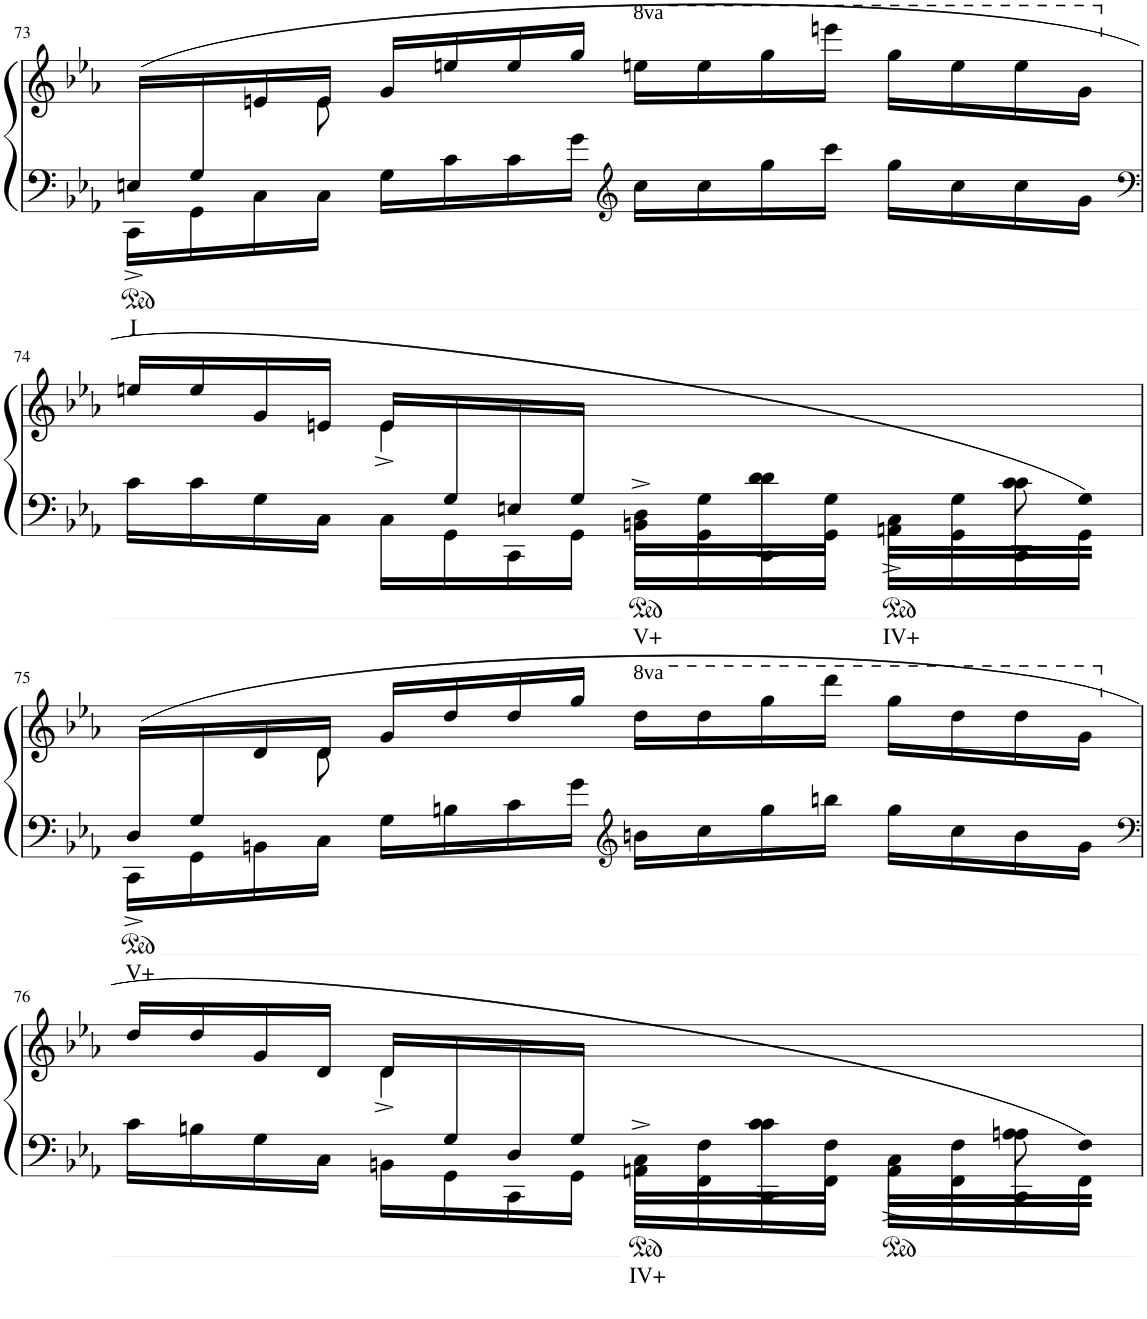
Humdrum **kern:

**kern	**text	**kern
*part1	*part1	*part1
*staff2	*staff2	*staff1
*I"Piano	*	*
*I'Pno	*	*
!!LO:PB:g=z
*clefF4	*	*clefG2
*k[b-e-a-]	*	*k[b-e-a-]
*M4/4	*	*M4/4
*met(c|)	*	*met(c|)
=73	=73	=73
*^	*	*
!	!	!LO:LY:b	!
*	*	*	*^
16En^/LL	16CC\LL	I	8ryy	8.ryy
16G/	16GG\	.	.	.
2..ryy	16C\	.	16en/	.
.	16C\JJ	.	16e/JJ	8e\
.	16G\LL	.	16g/LL	.
.	16c\	.	16een/	2ryy
.	16c\	.	16ee/	.
.	16g\JJ	.	16gg/JJ	.
*clefG2	*	*	*	*
*	*	*	*8va	*
.	16cc\LL	.	16eeen\LL	.
.	16cc\	.	16eee\	.
.	16gg\	.	16ggg\	.
.	16ccc\JJ	.	16eeeen\JJ	.
.	16gg\LL	.	16ggg\LL	.
.	16cc\	.	16eee\	8.ryy
.	16cc\	.	16eee\	.
.	16g\JJ	.	16gg\JJ	.
*v	*v	*	*	*
!!LO:LB:g=z	!!
=74	=74	=74	=74
*clefF4	*	*	*
*^	*	*	*
*	*^	*	*	*
*	*	*	*	*X8va	*
16ryy	8ryy	16c\LL	.	16een/LL	4ryy
.	.	16c\	.	16ee/	.
.	16ryy@	16G\	.	16g/	.
.	16ryy@	16C\JJ	.	16en/JJ	.
.	16ryy@	16C\LL	.	16e/LL	4e^\
16G/	16ryy@	16GG\	.	2ryy	.
16En/	16ryy@	16CC\	.	.	.
16G/JJ	16ryy@	16GG\JJ	.	.	.
!	!	!	!LO:LY:b	!	!
16D^\LL	16ryy@	16BBn\LL	V+	.	2ryy
16G\	16ryy@	16GG\	.	.	.
16d\	4d\	16CC\	.	.	.
16G\JJ	.	16GG\JJ	.	.	.
!	!	!	!LO:LY:b	!	!
16C^\LL	.	16AAn\LL	IV+	.	.
16G\	.	16GG\	.	8.ryy	.
16c\	8c\	16CC\	.	.	.
16G\JJ	.	16GG\JJ	.	.	.
!!LO:LB:g=z	!!
=75	=75	=75	=75	=75	=75
!	!	!	!LO:LY:b	!	!
*	*v	*v	*	*	*
16D^/LL	16CC\LL	V+	8ryy	8.ryy
16G/	16GG\	.	.	.
2..ryy	16BBn\	.	16d/	.
.	16C\JJ	.	16d/JJ	8d\
.	16G\LL	.	16g/LL	.
.	16Bn\	.	16dd/	2ryy
.	16c\	.	16dd/	.
.	16g\JJ	.	16gg/JJ	.
*clefG2	*	*	*	*
*	*	*	*8va	*
.	16bn\LL	.	16ddd\LL	.
.	16cc\	.	16ddd\	.
.	16gg\	.	16ggg\	.
.	16bbn\JJ	.	16dddd\JJ	.
.	16gg\LL	.	16ggg\LL	.
.	16cc\	.	16ddd\	8.ryy
.	16b\	.	16ddd\	.
.	16g\JJ	.	16gg\JJ	.
*v	*v	*	*	*
!!LO:LB:g=z	!!
=76	=76	=76	=76
*clefF4	*	*	*
*^	*	*	*
*	*^	*	*	*
*	*	*	*	*X8va	*
16ryy	8ryy	16c\LL	.	16dd/LL	4ryy
.	.	16Bn\	.	16dd/	.
.	16ryy@	16G\	.	16g/	.
.	16ryy@	16C\JJ	.	16d/JJ	.
.	16ryy@	16BBn\LL	.	16d/LL	4d^\
16G/	16ryy@	16GG\	.	2ryy	.
16D/	16ryy@	16CC\	.	.	.
16G/JJ	16ryy@	16GG\JJ	.	.	.
!	!	!	!LO:LY:b	!	!
16C^\LL	16ryy@	16AAn\LL	IV+	.	2ryy
16F\	16ryy@	16FF\	.	.	.
16c\	4c\	16CC\	.	.	.
16F\JJ	.	16FF\JJ	.	.	.
16C^\LL	.	16AA\LL	.	.	.
16F\	.	16FF\	.	8.ryy	.
16An\	8An\	16CC\	.	.	.
16F\JJ	.	16FF\JJ	.	.	.
*v	*v	*v	*	*	*
*	*	*v	*v
=	=	=
*-	*-	*-
